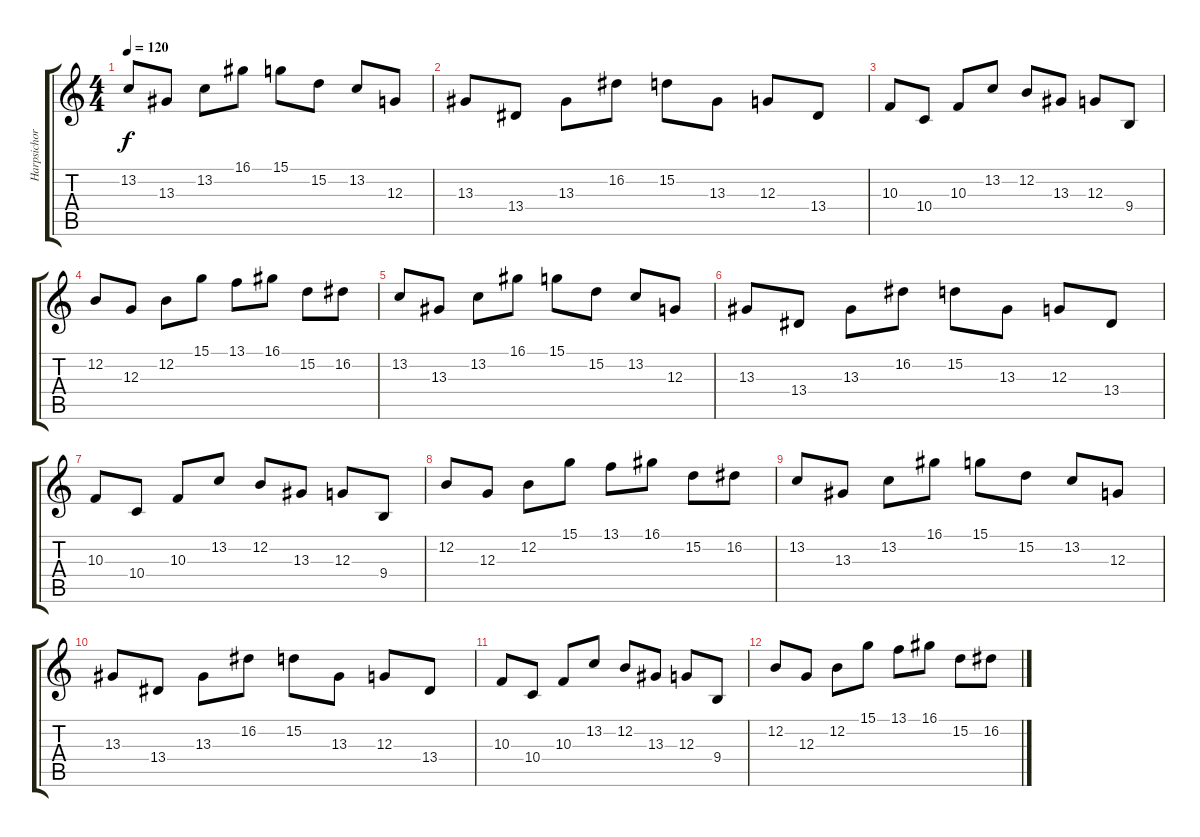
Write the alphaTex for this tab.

\track ("Harpsichord" "Harpsichor") {instrument harpsichord}
\staff {score tabs}
\tuning (E4 B3 G3 D3 A2 E2) {hide}
\ts (4 4)
\tempo 120
\clef g2
\ks c
13.2.8{dy f} 13.3.8 13.2.8 16.1.8 15.1.8 15.2.8 13.2.8 12.3.8 |
13.3.8 13.4.8 13.3.8 16.2.8 15.2.8 13.3.8 12.3.8 13.4.8 |
10.3.8 10.4.8 10.3.8 13.2.8 12.2.8 13.3.8 12.3.8 9.4.8 |
12.2.8 12.3.8 12.2.8 15.1.8 13.1.8 16.1.8 15.2.8 16.2.8 |
13.2.8 13.3.8 13.2.8 16.1.8 15.1.8 15.2.8 13.2.8 12.3.8 |
13.3.8 13.4.8 13.3.8 16.2.8 15.2.8 13.3.8 12.3.8 13.4.8 |
10.3.8 10.4.8 10.3.8 13.2.8 12.2.8 13.3.8 12.3.8 9.4.8 |
12.2.8 12.3.8 12.2.8 15.1.8 13.1.8 16.1.8 15.2.8 16.2.8 |
13.2.8 13.3.8 13.2.8 16.1.8 15.1.8 15.2.8 13.2.8 12.3.8 |
13.3.8 13.4.8 13.3.8 16.2.8 15.2.8 13.3.8 12.3.8 13.4.8 |
10.3.8 10.4.8 10.3.8 13.2.8 12.2.8 13.3.8 12.3.8 9.4.8 |
12.2.8 12.3.8 12.2.8 15.1.8 13.1.8 16.1.8 15.2.8 16.2.8
